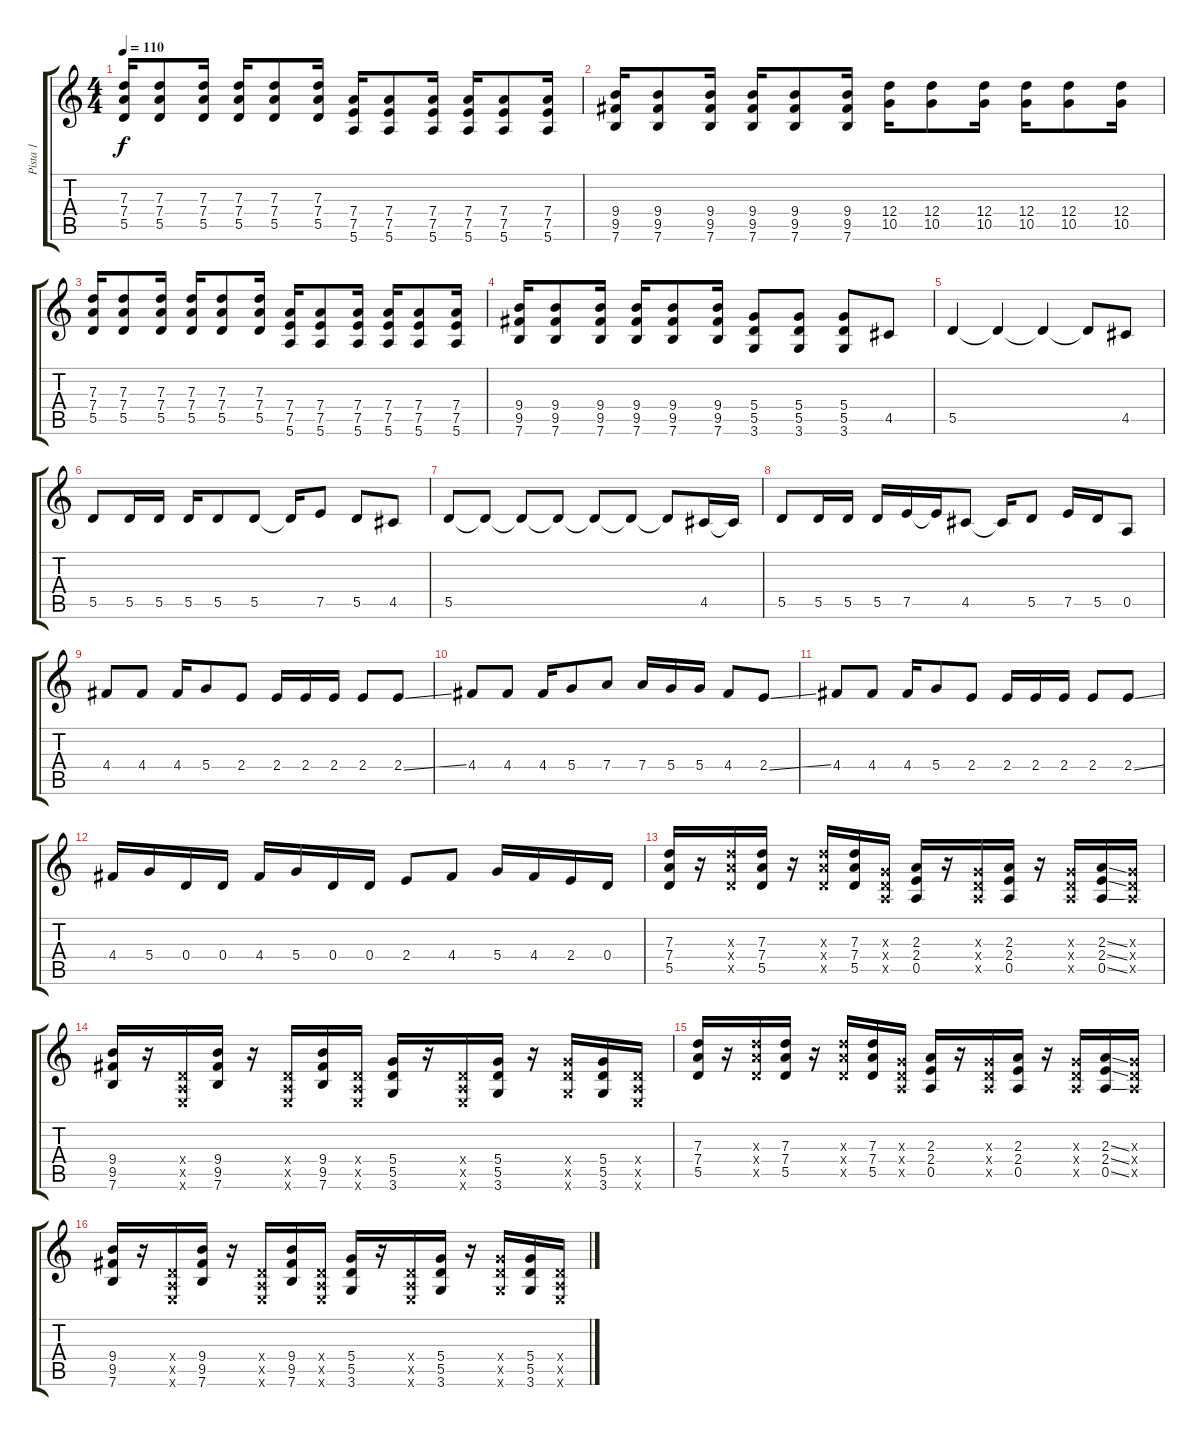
\track ("Pista 1" "Pista 1") {mute instrument distortionguitar}
\staff {score tabs}
\tuning (E4 B3 G3 D3 A2 E2) {hide}
\ts (4 4)
\tempo 110
\clef g2
\ks c
(7.3 7.4 5.5).16{dy f} (7.3 7.4 5.5).8 (7.3 7.4 5.5).16 (7.3 7.4 5.5).16 (7.3 7.4 5.5).8 (7.3 7.4 5.5).16 (7.4 7.5 5.6).16 (7.4 7.5 5.6).8 (7.4 7.5 5.6).16 (7.4 7.5 5.6).16 (7.4 7.5 5.6).8 (7.4 7.5 5.6).16 |
(9.4 9.5 7.6).16 (9.4 9.5 7.6).8 (9.4 9.5 7.6).16 (9.4 9.5 7.6).16 (9.4 9.5 7.6).8 (9.4 9.5 7.6).16 (12.4 10.5).16 (12.4 10.5).8 (12.4 10.5).16 (12.4 10.5).16 (12.4 10.5).8 (12.4 10.5).16 |
(7.3 7.4 5.5).16 (7.3 7.4 5.5).8 (7.3 7.4 5.5).16 (7.3 7.4 5.5).16 (7.3 7.4 5.5).8 (7.3 7.4 5.5).16 (7.4 7.5 5.6).16 (7.4 7.5 5.6).8 (7.4 7.5 5.6).16 (7.4 7.5 5.6).16 (7.4 7.5 5.6).8 (7.4 7.5 5.6).16 |
(9.4 9.5 7.6).16 (9.4 9.5 7.6).8 (9.4 9.5 7.6).16 (9.4 9.5 7.6).16 (9.4 9.5 7.6).8 (9.4 9.5 7.6).16 (5.4 5.5 3.6).8 (5.4 5.5 3.6).8 (5.4 5.5 3.6).8 4.5.8 |
5.5.4 5.5{t}.4 5.5{t}.4 5.5{t}.8 4.5.8 |
5.5.8 5.5.16 5.5.16 5.5.16 5.5.8 5.5.8 5.5{t}.16 7.5.8 5.5.8 4.5.8 |
5.5.8 5.5{t}.8 5.5{t}.8 5.5{t}.8 5.5{t}.8 5.5{t}.8 5.5{t}.8 4.5.16 4.5{t}.16 |
5.5.8 5.5.16 5.5.16 5.5.16 7.5.16 7.5{t}.16 4.5.8 4.5{t}.16 5.5.8 7.5.16 5.5.16 0.5.8 |
4.4.8 4.4.8 4.4.16 5.4.8 2.4.8 2.4.16 2.4.16 2.4.16 2.4.8 2.4{ss}.8 |
4.4.8 4.4.8 4.4.16 5.4.8 7.4.8 7.4.16 5.4.16 5.4.16 4.4.8 2.4{ss}.8 |
4.4.8 4.4.8 4.4.16 5.4.8 2.4.8 2.4.16 2.4.16 2.4.16 2.4.8 2.4{ss}.8 |
4.4.16 5.4.16 0.4.16 0.4.16 4.4.16 5.4.16 0.4.16 0.4.16 2.4.8 4.4.8 5.4.16 4.4.16 2.4.16 0.4.16 |
(7.3 7.4 5.5).16 r.16 (7.3{x} 7.4{x} 5.5{x}).16 (7.3 7.4 5.5).16 r.16 (7.3{x} 7.4{x} 5.5{x}).16 (7.3 7.4 5.5).16 (0.3{x} 0.4{x} 0.5{x}).16 (2.3 2.4 0.5).16 r.16 (0.3{x} 0.4{x} 0.5{x}).16 (2.3 2.4 0.5).16 r.16 (0.3{x} 0.4{x} 0.5{x}).16 (2.3{ss} 2.4{ss} 0.5{ss}).16 (0.3{x} 0.4{x} 0.5{x}).16 |
(9.4 9.5 7.6).16 r.16 (0.4{x} 0.5{x} 0.6{x}).16 (9.4 9.5 7.6).16 r.16 (0.4{x} 0.5{x} 0.6{x}).16 (9.4 9.5 7.6).16 (0.4{x} 0.5{x} 0.6{x}).16 (5.4 5.5 3.6).16 r.16 (0.4{x} 0.5{x} 0.6{x}).16 (5.4 5.5 3.6).16 r.16 (5.4{x} 5.5{x} 3.6{x}).16 (5.4 5.5 3.6).16 (0.4{x} 0.5{x} 0.6{x}).16 |
(7.3 7.4 5.5).16 r.16 (7.3{x} 7.4{x} 5.5{x}).16 (7.3 7.4 5.5).16 r.16 (7.3{x} 7.4{x} 5.5{x}).16 (7.3 7.4 5.5).16 (0.3{x} 0.4{x} 0.5{x}).16 (2.3 2.4 0.5).16 r.16 (0.3{x} 0.4{x} 0.5{x}).16 (2.3 2.4 0.5).16 r.16 (0.3{x} 0.4{x} 0.5{x}).16 (2.3{ss} 2.4{ss} 0.5{ss}).16 (0.3{x} 0.4{x} 0.5{x}).16 |
(9.4 9.5 7.6).16 r.16 (0.4{x} 0.5{x} 0.6{x}).16 (9.4 9.5 7.6).16 r.16 (0.4{x} 0.5{x} 0.6{x}).16 (9.4 9.5 7.6).16 (0.4{x} 0.5{x} 0.6{x}).16 (5.4 5.5 3.6).16 r.16 (0.4{x} 0.5{x} 0.6{x}).16 (5.4 5.5 3.6).16 r.16 (5.4{x} 5.5{x} 3.6{x}).16 (5.4 5.5 3.6).16 (0.4{x} 0.5{x} 0.6{x}).16
